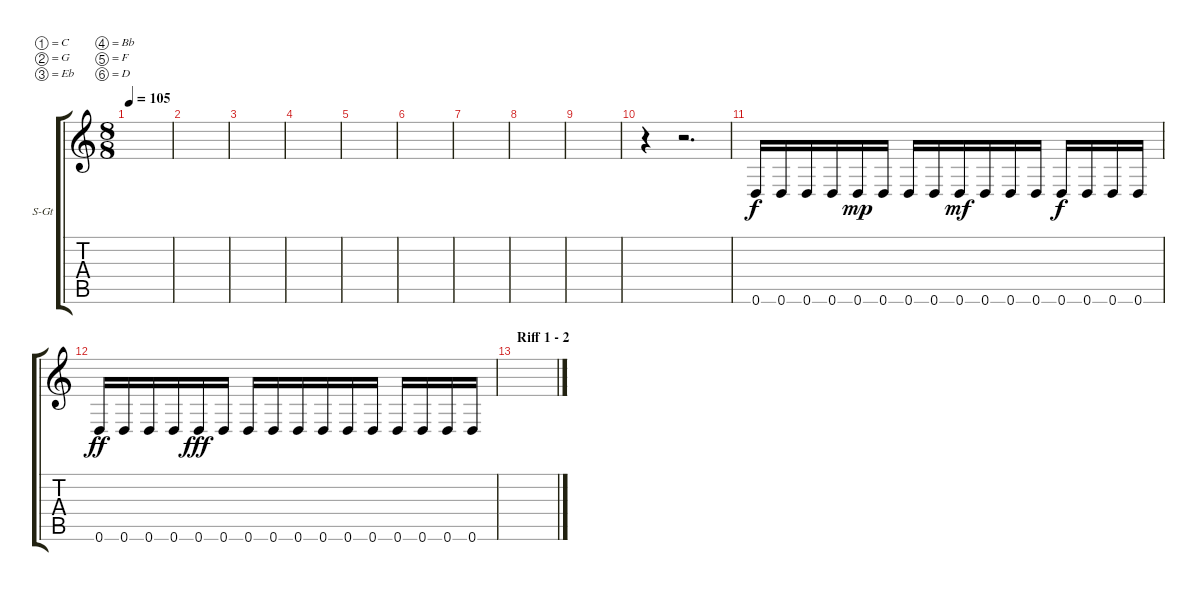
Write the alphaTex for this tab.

\bracketExtendMode groupsimilarinstruments
\firstSystemTrackNameOrientation horizontal
\otherSystemsTrackNameOrientation horizontal
\track ("Keybord" "S-Gt") {instrument lead1square}
\staff {score tabs}
\tuning (C4 G3 Eb5 Bb4 F4 D2)
\displaytranspose 12
\ts (8 8)
\tempo 105
\clef g2
\ks c
|
|
|
|
|
|
|
|
|
r.4 r.2{d} |
0.6.16 0.6.16 0.6.16 0.6.16 0.6.16{dy mp} 0.6.16 0.6.16 0.6.16 0.6.16{dy mf} 0.6.16 0.6.16 0.6.16 0.6.16{dy f} 0.6.16 0.6.16 0.6.16 |
0.6.16{dy ff} 0.6.16 0.6.16 0.6.16 0.6.16{dy fff} 0.6.16 0.6.16 0.6.16 0.6.16 0.6.16 0.6.16 0.6.16 0.6.16 0.6.16 0.6.16 0.6.16 |
\section ("" "Riff 1 - 2")
